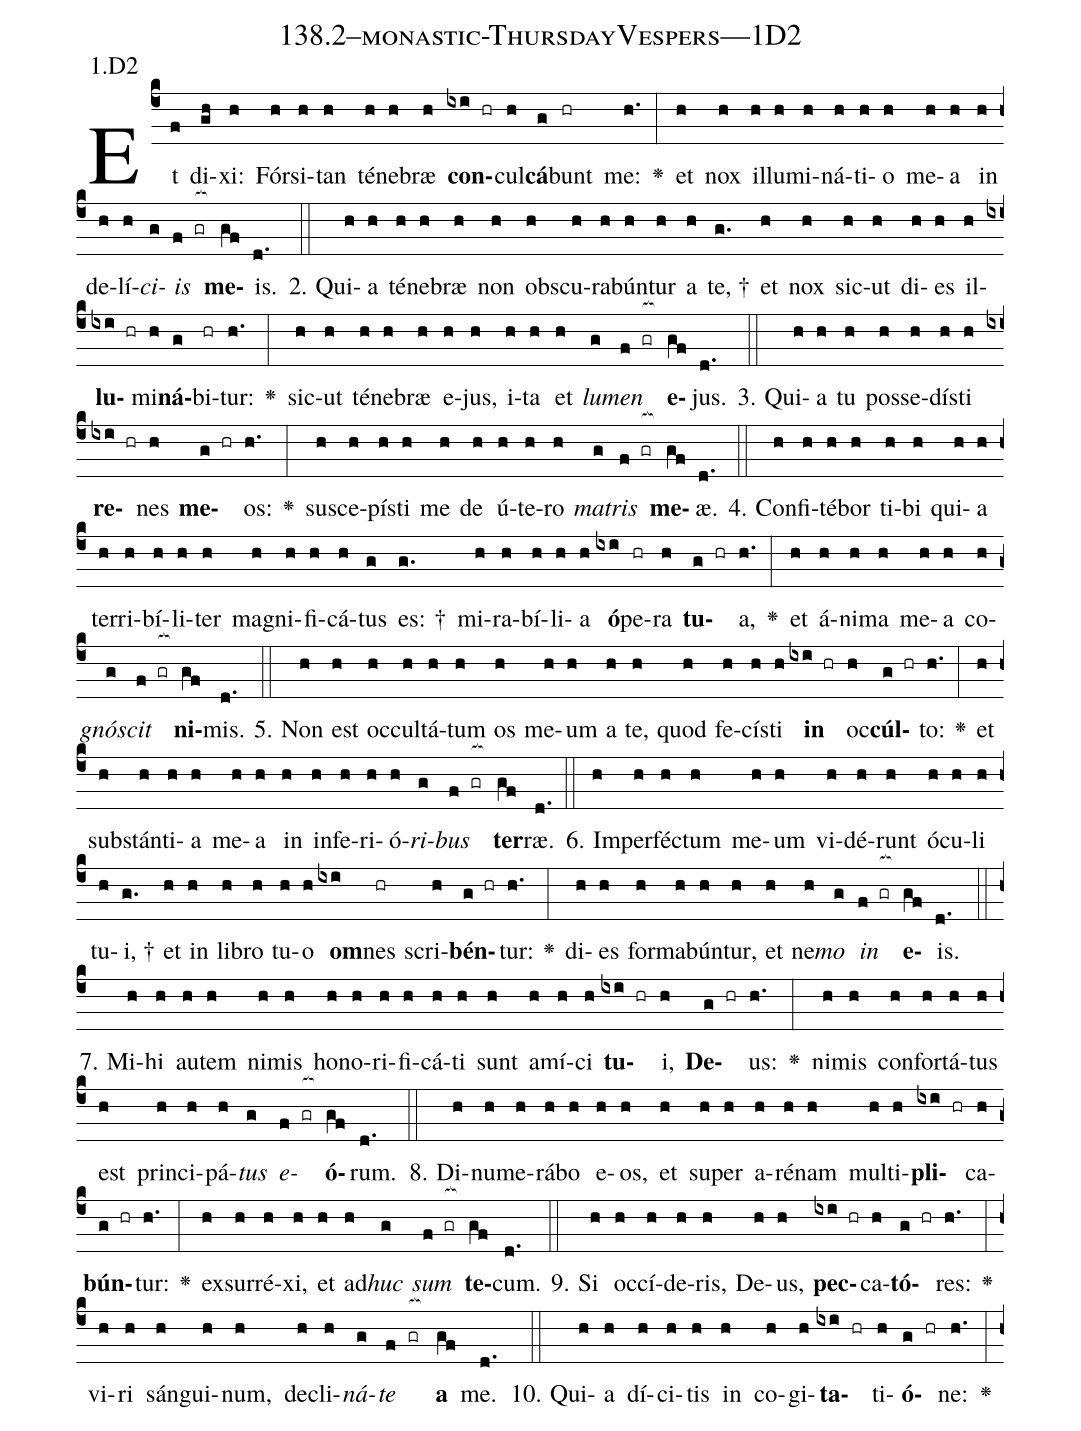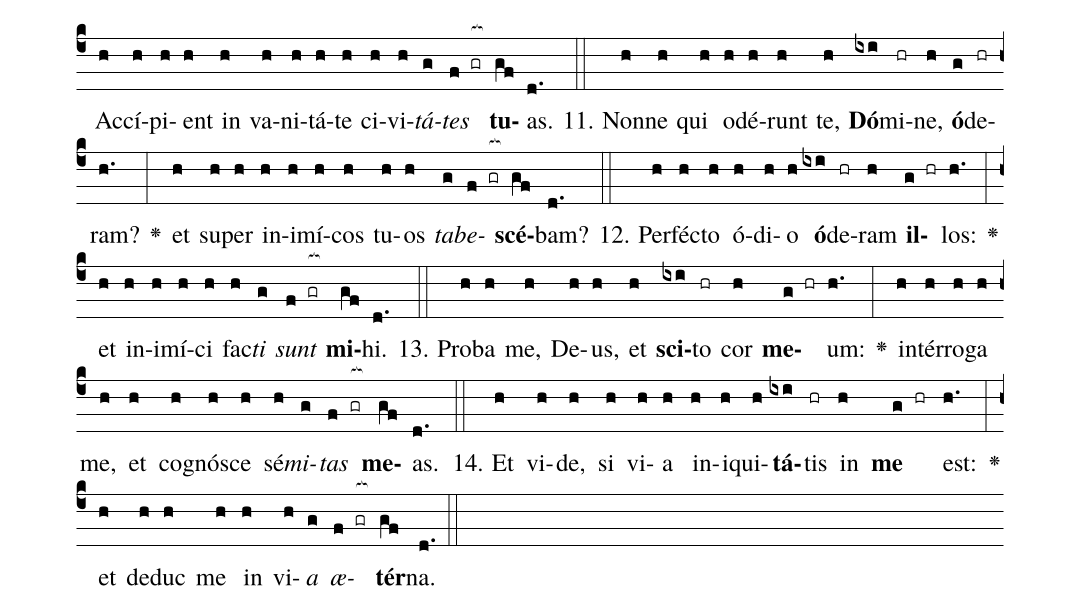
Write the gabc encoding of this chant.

name: 138.2--monastic-ThursdayVespers---1D2;
annotation: 1.D2;
%%
(c4)Et(f) di(gh)xi:(h) Fór(h)si(h)tan(h) té(h)ne(h)bræ(h) <b>con</b>(ixi hr)cul(h)<b>cá</b>(g)bunt(hr) me:(h.) <v>\greheightstar</v>(:) et(h) nox(h) il(h)lu(h)mi(h)ná(h)ti(h)o(h) me(h)a(h) in(h) de(h)lí(h)<i>ci</i>(g)<i>is</i>(f gr[ocb:1{]) <b>me</b>(gf[ocb:0}])is.(d.) (::)
2. Qui(h)a(h) té(h)ne(h)bræ(h) non(h) obs(h)cu(h)ra(h)bún(h)tur(h) a(h) te, †(g.) et(h) nox(h) sic(h)ut(h) di(h)es(h) il(h)<b>lu</b>(ixi hr)mi(h)<b>ná</b>(g)bi(hr)tur:(h.) <v>\greheightstar</v>(:) sic(h)ut(h) té(h)ne(h)bræ(h) e(h)jus,(h) i(h)ta(h) et(h) <i>lu</i>(g)<i>men</i>(f gr[ocb:1{]) <b>e</b>(gf[ocb:0}])jus.(d.) (::)
3. Qui(h)a(h) tu(h) pos(h)se(h)dís(h)ti(h) <b>re</b>(ixi hr)nes(h) <b>me</b>(g hr)os:(h.) <v>\greheightstar</v>(:) su(h)sce(h)pís(h)ti(h) me(h) de(h) ú(h)te(h)ro(h) <i>ma</i>(g)<i>tris</i>(f gr[ocb:1{]) <b>me</b>(gf[ocb:0}])æ.(d.) (::)
4. Con(h)fi(h)té(h)bor(h) ti(h)bi(h) qui(h)a(h) ter(h)ri(h)bí(h)li(h)ter(h) ma(h)gni(h)fi(h)cá(h)tus(g) es: †(g.) mi(h)ra(h)bí(h)li(h)a(h) <b>ó</b>(ixi)pe(hr)ra(h) <b>tu</b>(g hr)a,(h.) <v>\greheightstar</v>(:) et(h) á(h)ni(h)ma(h) me(h)a(h) co(h)<i>gnó</i>(g)<i>scit</i>(f gr[ocb:1{]) <b>ni</b>(gf[ocb:0}])mis.(d.) (::)
5. Non(h) est(h) oc(h)cul(h)tá(h)tum(h) os(h) me(h)um(h) a(h) te,(h) quod(h) fe(h)cís(h)ti(h) <b>in</b>(ixi hr) oc(h)<b>cúl</b>(g hr)to:(h.) <v>\greheightstar</v>(:) et(h) sub(h)stán(h)ti(h)a(h) me(h)a(h) in(h) in(h)fe(h)ri(h)ó(h)<i>ri</i>(g)<i>bus</i>(f gr[ocb:1{]) <b>ter</b>(gf[ocb:0}])ræ.(d.) (::)
6. Im(h)per(h)féc(h)tum(h) me(h)um(h) vi(h)dé(h)runt(h) ó(h)cu(h)li(h) tu(h)i, †(g.) et(h) in(h) li(h)bro(h) tu(h)o(h) <b>om</b>(ixi)nes(hr) scri(h)<b>bén</b>(g hr)tur:(h.) <v>\greheightstar</v>(:) di(h)es(h) for(h)ma(h)bún(h)tur,(h) et(h) ne(h)<i>mo</i>(g) <i>in</i>(f gr[ocb:1{]) <b>e</b>(gf[ocb:0}])is.(d.) (::)
7. Mi(h)hi(h) au(h)tem(h) ni(h)mis(h) ho(h)no(h)ri(h)fi(h)cá(h)ti(h) sunt(h) a(h)mí(h)ci(h) <b>tu</b>(ixi hr)i,(h) <b>De</b>(g hr)us:(h.) <v>\greheightstar</v>(:) ni(h)mis(h) con(h)for(h)tá(h)tus(h) est(h) prin(h)ci(h)pá(h)<i>tus</i>(g) <i>e</i>(f gr[ocb:1{])<b>ó</b>(gf[ocb:0}])rum.(d.) (::)
8. Di(h)nu(h)me(h)rá(h)bo(h) e(h)os,(h) et(h) su(h)per(h) a(h)ré(h)nam(h) mul(h)ti(h)<b>pli</b>(ixi hr)ca(h)<b>bún</b>(g hr)tur:(h.) <v>\greheightstar</v>(:) ex(h)sur(h)ré(h)xi,(h) et(h) ad(h)<i>huc</i>(g) <i>sum</i>(f gr[ocb:1{]) <b>te</b>(gf[ocb:0}])cum.(d.) (::)
9. Si(h) oc(h)cí(h)de(h)ris,(h) De(h)us,(h) <b>pec</b>(ixi hr)ca(h)<b>tó</b>(g hr)res:(h.) <v>\greheightstar</v>(:) vi(h)ri(h) sán(h)gui(h)num,(h) de(h)cli(h)<i>ná</i>(g)<i>te</i>(f gr[ocb:1{]) <b>a</b>(gf[ocb:0}]) me.(d.) (::)
10. Qui(h)a(h) dí(h)ci(h)tis(h) in(h) co(h)gi(h)<b>ta</b>(ixi hr)ti(h)<b>ó</b>(g hr)ne:(h.) <v>\greheightstar</v>(:) Ac(h)cí(h)pi(h)ent(h) in(h) va(h)ni(h)tá(h)te(h) ci(h)vi(h)<i>tá</i>(g)<i>tes</i>(f gr[ocb:1{]) <b>tu</b>(gf[ocb:0}])as.(d.) (::)
11. Non(h)ne(h) qui(h) o(h)dé(h)runt(h) te,(h) <b>Dó</b>(ixi)mi(hr)ne,(h) <b>ó</b>(g)de(hr)ram?(h.) <v>\greheightstar</v>(:) et(h) su(h)per(h) in(h)i(h)mí(h)cos(h) tu(h)os(h) <i>ta</i>(g)<i>be</i>(f gr[ocb:1{])<b>scé</b>(gf[ocb:0}])bam?(d.) (::)
12. Per(h)féc(h)to(h) ó(h)di(h)o(h) <b>ó</b>(ixi)de(hr)ram(h) <b>il</b>(g hr)los:(h.) <v>\greheightstar</v>(:) et(h) in(h)i(h)mí(h)ci(h) fac(h)<i>ti</i>(g) <i>sunt</i>(f gr[ocb:1{]) <b>mi</b>(gf[ocb:0}])hi.(d.) (::)
13. Pro(h)ba(h) me,(h) De(h)us,(h) et(h) <b>sci</b>(ixi)to(hr) cor(h) <b>me</b>(g hr)um:(h.) <v>\greheightstar</v>(:) in(h)tér(h)ro(h)ga(h) me,(h) et(h) co(h)gnó(h)sce(h) sé(h)<i>mi</i>(g)<i>tas</i>(f gr[ocb:1{]) <b>me</b>(gf[ocb:0}])as.(d.) (::)
14. Et(h) vi(h)de,(h) si(h) vi(h)a(h) in(h)i(h)qui(h)<b>tá</b>(ixi)tis(hr) in(h) <b>me</b>(g hr) est:(h.) <v>\greheightstar</v>(:) et(h) de(h)duc(h) me(h) in(h) vi(h)<i>a</i>(g) <i>æ</i>(f gr[ocb:1{])<b>tér</b>(gf[ocb:0}])na.(d.) (::)
